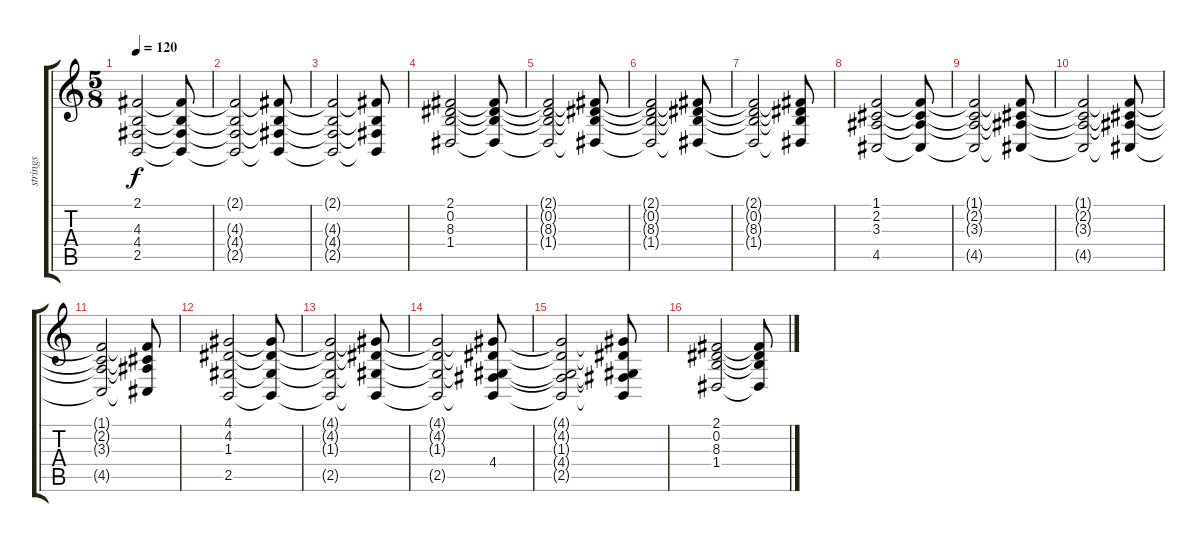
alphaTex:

\track ("strings" "strings") {instrument stringensemble1}
\staff {score tabs}
\tuning (E4 B3 G3 D3 A2 E2) {hide}
\ts (5 8)
\tempo 120
\clef g2
\ks c
(2.1{t} 4.3{t} 4.4{t} 2.5{t}).2{dy f} (2.1{t} 4.3{t} 4.4{t} 2.5{t}).8 |
(2.1{t} 4.3{t} 4.4{t} 2.5{t}).2 (2.1{t} 4.3{t} 4.4{t} 2.5{t}).8 |
(2.1{t} 4.3{t} 4.4{t} 2.5{t}).2 (2.1{t} 4.3{t} 4.4{t} 2.5{t}).8 |
(2.1 0.2 8.3 1.4).2 (2.1{t} 0.2{t} 8.3{t} 1.4{t}).8 |
(2.1{t} 0.2{t} 8.3{t} 1.4{t}).2 (2.1{t} 0.2{t} 8.3{t} 1.4{t}).8 |
(2.1{t} 0.2{t} 8.3{t} 1.4{t}).2 (2.1{t} 0.2{t} 8.3{t} 1.4{t}).8 |
(2.1{t} 0.2{t} 8.3{t} 1.4{t}).2 (2.1{t} 0.2{t} 8.3{t} 1.4{t}).8 |
(1.1 2.2 3.3 4.5).2 (1.1{t} 2.2{t} 3.3{t} 4.5{t}).8 |
(1.1{t} 2.2{t} 3.3{t} 4.5{t}).2 (1.1{t} 2.2{t} 3.3{t} 4.5{t}).8 |
(1.1{t} 2.2{t} 3.3{t} 4.5{t}).2 (1.1{t} 2.2{t} 3.3{t} 4.5{t}).8 |
(1.1{t} 2.2{t} 3.3{t} 4.5{t}).2 (1.1{t} 2.2{t} 3.3{t} 4.5{t}).8 |
(4.1 4.2 1.3 2.5).2 (4.1{t} 4.2{t} 1.3{t} 2.5{t}).8 |
(4.1{t} 4.2{t} 1.3{t} 2.5{t}).2 (4.1{t} 4.2{t} 1.3{t} 2.5{t}).8 |
(4.1{t} 4.2{t} 1.3{t} 2.5{t}).2 (4.1{t} 4.2{t} 1.3{t} 4.4 2.5{t}).8 |
(4.1{t} 4.2{t} 1.3{t} 4.4{t} 2.5{t}).2 (4.1{t} 4.2{t} 1.3{t} 4.4{t} 2.5{t}).8 |
(2.1 0.2 8.3 1.4).2 (2.1{t} 0.2{t} 8.3{t} 1.4{t}).8
